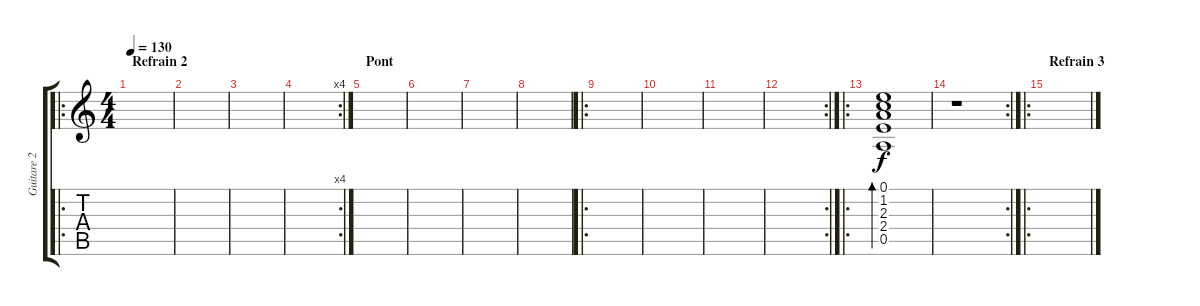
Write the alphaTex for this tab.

\track ("Guitare 2" "Guitare 2") {instrument acousticguitarnylon}
\staff {score tabs}
\tuning (E4 B3 G3 D3 A2 E2) {hide}
\ro
\ts (4 4)
\section ("" "Refrain 2")
\tempo 130
\clef g2
\ks c
|
|
|
\rc 4
|
\section ("" "Pont")
|
|
|
|
\ro
|
|
|
\rc 2
|
\ro
(0.1 1.2 2.3 2.4 0.5).1{bd 480 volume 16} |
\rc 2
r.1 |
\ro
\section ("" "Refrain 3")
